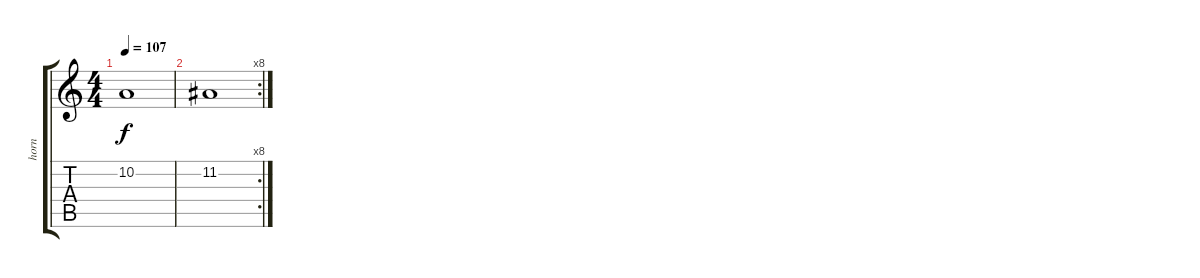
\track ("horn" "horn") {instrument frenchhorn}
\staff {score tabs}
\tuning (E4 B3 G3 D3 A2 E2) {hide}
\ts (4 4)
\tempo 107
\clef g2
\ks c
10.2.1{dy f} |
\rc 8
11.2.1
